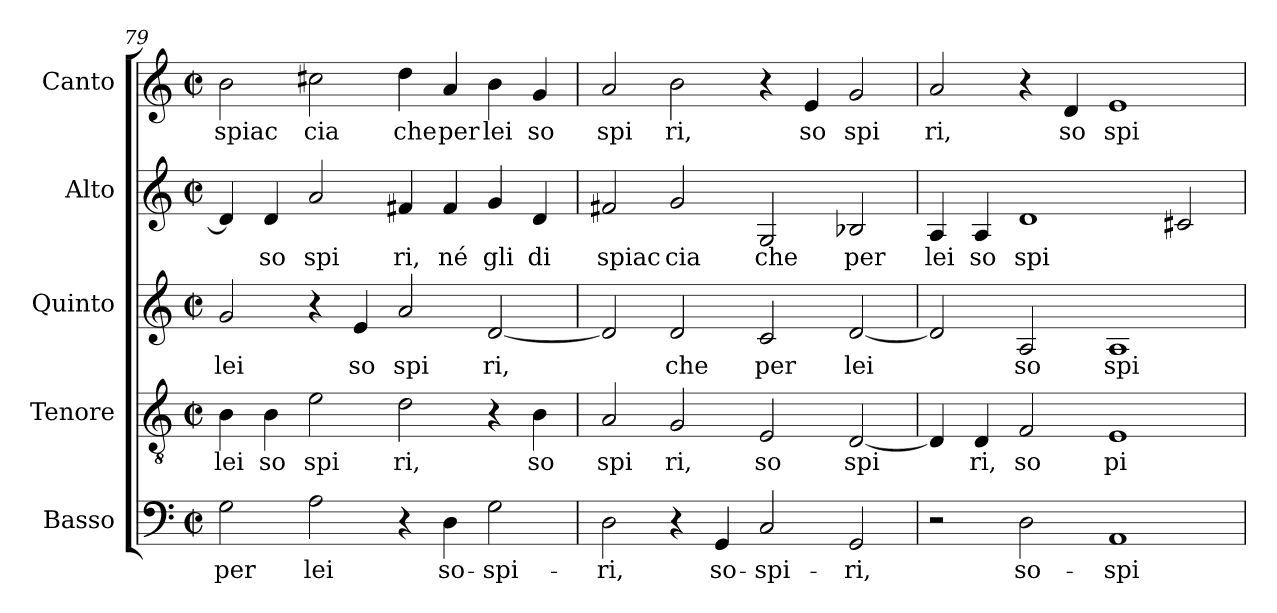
**kern	**text	**kern	**text	**kern	**text	**kern	**text	**kern	**text
*part5	*part5	*part4	*part4	*part3	*part3	*part2	*part2	*part1	*part1
*staff5	*staff5	*staff4	*staff4	*staff3	*staff3	*staff2	*staff2	*staff1	*staff1
*I"Basso	*	*I"Tenore	*	*I"Quinto	*	*I"Alto	*	*I"Canto	*
*clefF4	*	*clefGv2	*	*clefG2	*	*clefG2	*	*clefG2	*
*M2/2	*	*M2/2	*	*M2/2	*	*M2/2	*	*M2/2	*
*met(c|)	*	*met(c|)	*	*met(c|)	*	*met(c|)	*	*met(c|)	*
=79	=79	=79	=79	=79	=79	=79	=79	=79	=79
!	!LO:LY:b:cj	!	!LO:LY:b:cj	!	!LO:LY:b:cj	!	!	!	!LO:LY:b:cj
2G\	per	4B\	lei	2g/	lei	4d/]	.	2b\	spiac
!	!	!	!LO:LY:b:cj	!	!	!	!LO:LY:b:cj	!	!
.	.	4B\	so	.	.	4d/	so	.	.
!	!LO:LY:b:cj	!	!LO:LY:b:cj	!	!	!	!LO:LY:b:cj	!	!LO:LY:b:cj
2A\	lei	2e\	spi	4r	.	2a/	spi	2cc#X\	cia
!	!	!	!	!	!LO:LY:b:cj	!	!	!	!
.	.	.	.	4e/	so	.	.	.	.
!	!	!	!LO:LY:b:cj	!	!LO:LY:b:cj	!	!LO:LY:b:cj	!	!LO:LY:b:cj
4r	.	2d\	ri,	2a/	spi	4f#X/	ri,	4dd\	che
!	!LO:LY:b:cj	!	!	!	!	!	!LO:LY:b:cj	!	!LO:LY:b:cj
4D\	so-	.	.	.	.	4f#/	né	4a/	per
!	!LO:LY:b:cj	!	!	!	!LO:LY:b:cj	!	!LO:LY:b:cj	!	!LO:LY:b:cj
2G\	-spi-	4r	.	[<2d/	ri,	4g/	gli	4b\	lei
!	!	!	!LO:LY:b:cj	!	!	!	!LO:LY:b:cj	!	!LO:LY:b:cj
.	.	4B\	so	.	.	4d/	di	4g/	so
=80	=80	=80	=80	=80	=80	=80	=80	=80	=80
!	!LO:LY:b:cj	!	!LO:LY:b:cj	!	!	!	!LO:LY:b:cj	!	!LO:LY:b:cj
2D\	-ri,	2A/	spi	2d/]	.	2f#X/	spiac	2a/	spi
!	!	!	!LO:LY:b:cj	!	!LO:LY:b:cj	!	!LO:LY:b:cj	!	!LO:LY:b:cj
4r	.	2G/	ri,	2d/	che	2g/	cia	2b\	ri,
!	!LO:LY:b:cj	!	!	!	!	!	!	!	!
4GG/	so-	.	.	.	.	.	.	.	.
!	!LO:LY:b:cj	!	!LO:LY:b:cj	!	!LO:LY:b:cj	!	!LO:LY:b:cj	!	!
2C/	-spi-	2E/	so	2c/	per	2G/	che	4r	.
!	!	!	!	!	!	!	!	!	!LO:LY:b:cj
.	.	.	.	.	.	.	.	4e/	so
!	!LO:LY:b:cj	!	!LO:LY:b	!	!LO:LY:b:cj	!	!LO:LY:b:cj	!	!LO:LY:b:cj
2GG/	-ri,	[<2D/	spi	[<2d/	lei	2B-X/	per	2g/	spi
=81	=81	=81	=81	=81	=81	=81	=81	=81	=81
!	!	!	!	!	!	!	!LO:LY:b:cj	!	!LO:LY:b:cj
2r	.	4D/]	.	2d/]	.	4A/	lei	2a/	ri,
!	!	!	!LO:LY:b:cj	!	!	!	!LO:LY:b:cj	!	!
.	.	4D/	ri,	.	.	4A/	so	.	.
!	!LO:LY:b:cj	!	!LO:LY:b:cj	!	!LO:LY:b:cj	!	!LO:LY:b:cj	!	!
2D\	so-	2F/	so	2A/	so	1d	spi	4r	.
!	!	!	!	!	!	!	!	!	!LO:LY:b:cj
.	.	.	.	.	.	.	.	4d/	so
!	!LO:LY:b:cj	!	!LO:LY:b:cj	!	!LO:LY:b:cj	!	!	!	!LO:LY:b:cj
1AA	-spi-	1E	pi	1A	spi	.	.	1e	spi
.	.	.	.	.	.	2c#X/	.	.	.
=	=	=	=	=	=	=	=	=	=
*-	*-	*-	*-	*-	*-	*-	*-	*-	*-
